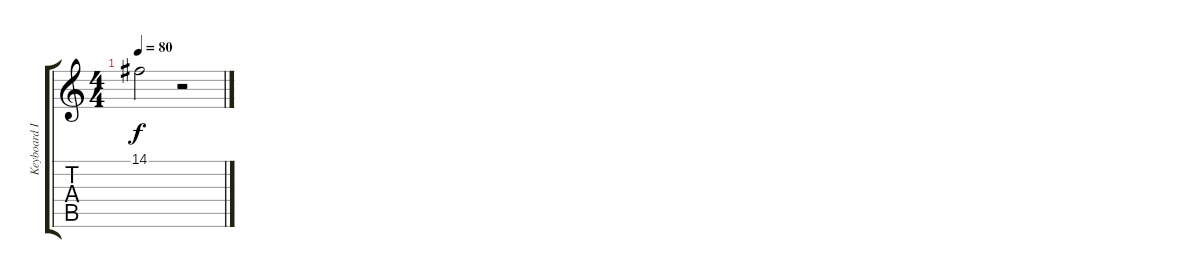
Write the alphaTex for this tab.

\track ("Keyboard I" "Keyboard I") {instrument pad1newage}
\staff {score tabs}
\tuning (E4 B3 G3 D3 A2 E2) {hide}
\ts (4 4)
\tempo 80
\clef g2
\ks c
14.1.2{dy f} r.2
